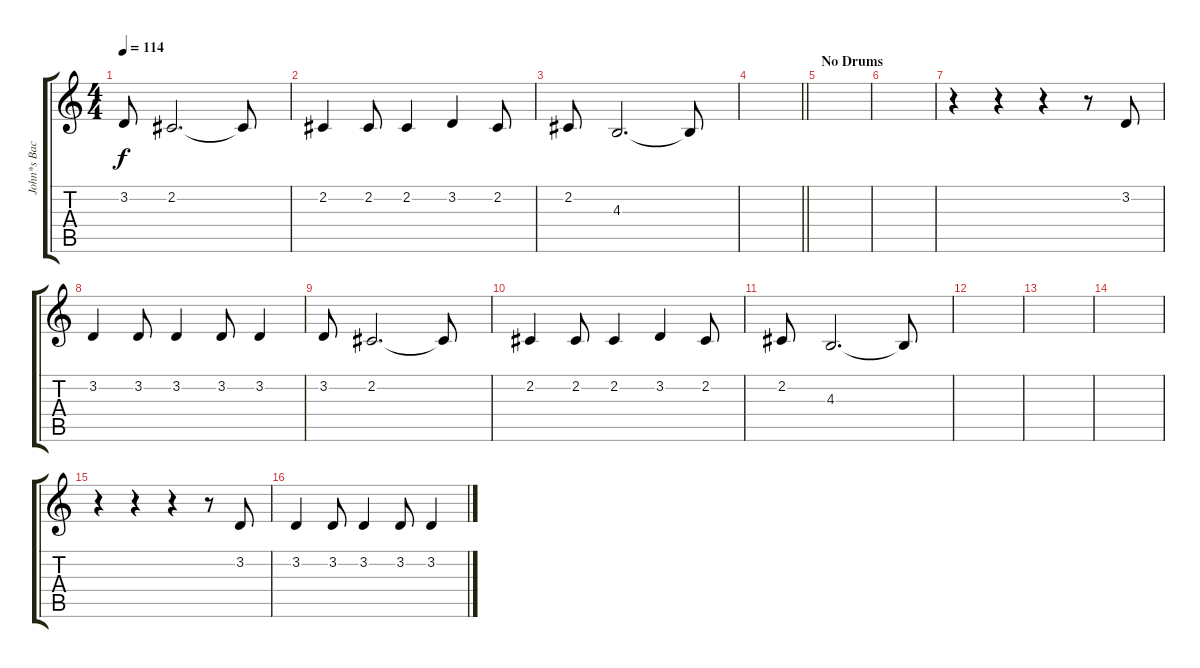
\track ("John*s Backup Vocals" "John*s Bac") {instrument flute}
\staff {score tabs}
\tuning (E4 B3 G3 D3 A2 E2) {hide}
\ts (4 4)
\tempo 114
\clef g2
\ks c
3.2.8{dy f} 2.2.2{d} 2.2{t}.8 |
2.2.4 2.2.8 2.2.4 3.2.4 2.2.8 |
2.2.8 4.3.2{d} 4.3{t}.8 |
\barLineRight lightlight
|
\section ("" "No Drums")
|
|
r.4{volume 11} r.4 r.4 r.8 3.2.8 |
3.2.4 3.2.8 3.2.4 3.2.8 3.2.4 |
3.2.8 2.2.2{d} 2.2{t}.8 |
2.2.4 2.2.8 2.2.4 3.2.4 2.2.8 |
2.2.8 4.3.2{d} 4.3{t}.8 |
|
|
|
r.4 r.4 r.4 r.8 3.2.8 |
3.2.4 3.2.8 3.2.4 3.2.8 3.2.4
